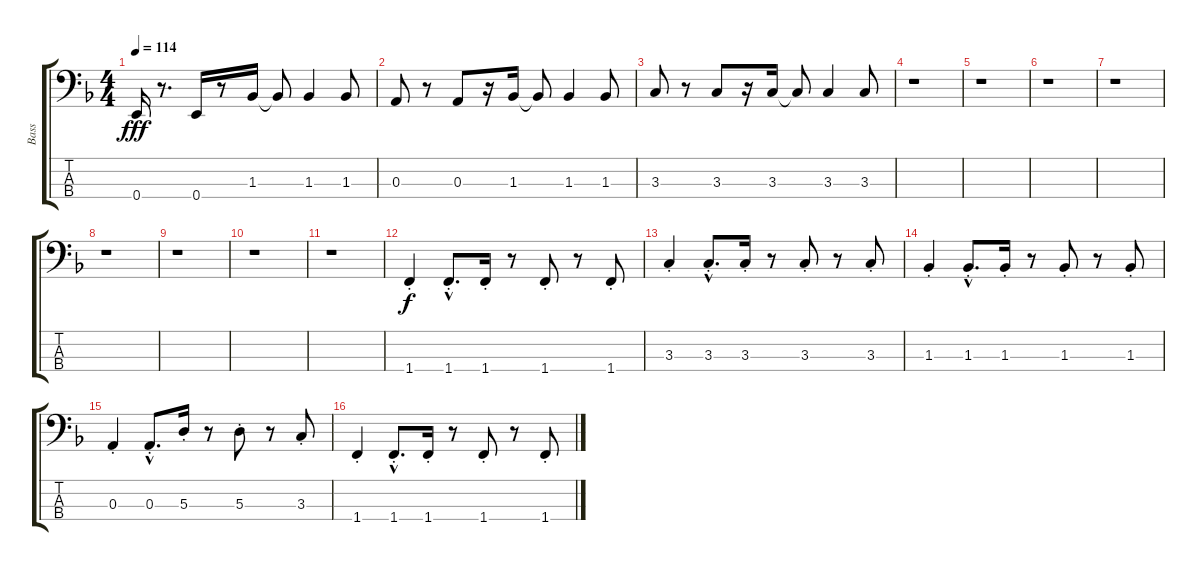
\track ("Bass" "Bass") {instrument fretlessbass}
\staff {score tabs}
\tuning (G2 D2 A1 E1) {hide}
\ts (4 4)
\tempo 114
\clef f4
\ks f
0.4.16{dy fff} r.8{d} 0.4.16 r.8 1.3.16 1.3{t}.8 1.3.4 1.3.8 |
0.3.8 r.8 0.3.8 r.16 1.3.16 1.3{t}.8 1.3.4 1.3.8 |
3.3.8 r.8 3.3.8 r.16 3.3.16 3.3{t}.8 3.3.4 3.3.8 |
r.1 |
r.1 |
r.1 |
r.1 |
r.1 |
r.1 |
r.1 |
r.1 |
1.4{st}.4{dy f} 1.4{hac st}.8{d} 1.4{st}.16 r.8 1.4{st}.8 r.8 1.4{st}.8 |
3.3{st}.4 3.3{hac st}.8{d} 3.3{st}.16 r.8 3.3{st}.8 r.8 3.3{st}.8 |
1.3{st}.4 1.3{hac st}.8{d} 1.3{st}.16 r.8 1.3{st}.8 r.8 1.3{st}.8 |
0.3{st}.4 0.3{hac st}.8{d} 5.3{st}.16 r.8 5.3{st}.8 r.8 3.3{st}.8 |
1.4{st}.4 1.4{hac st}.8{d} 1.4{st}.16 r.8 1.4{st}.8 r.8 1.4{st}.8
